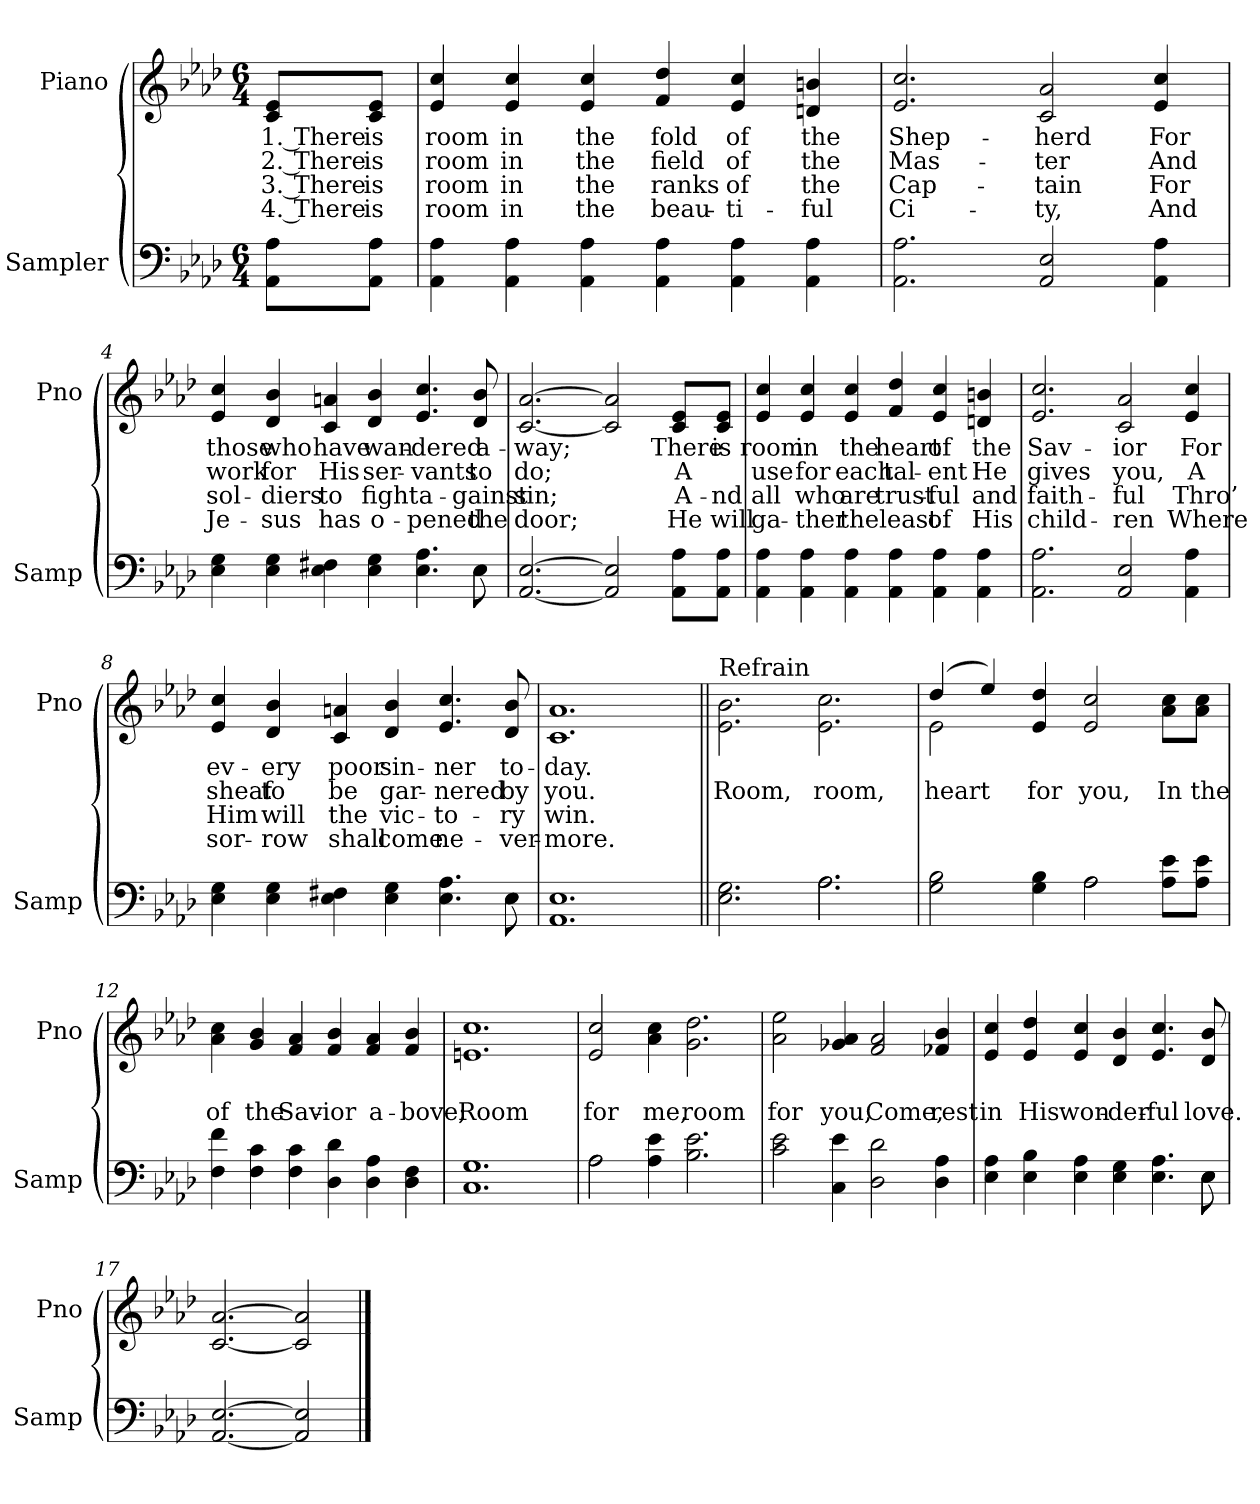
**kern	**kern	**text	**text	**text	**text
*part2	*part1	*part1	*part1	*part1	*part1
*staff2	*staff1	*staff1	*staff1	*staff1	*staff1
*I"Sampler	*I"Piano	*	*	*	*
*I'Samp	*I'Pno	*	*	*	*
*clefF4	*clefG2	*	*	*	*
*k[b-e-a-d-]	*k[b-e-a-d-]	*	*	*	*
*A-:	*A-:	*	*	*	*
*M6/4	*M6/4	*	*	*	*
=1	=1	=1	=1	=1	=1
8AA-\ 8A-\L	8c/ 8e-/L	1. There	2. There	3. There	4. There
8AA-\ 8A-\J	8c/ 8e-/J	is	is	is	is
=2	=2	=2	=2	=2	=2
4AA- 4A-	4e- 4cc	room	room	room	room
4AA- 4A-	4e- 4cc	in	in	in	in
4AA- 4A-	4e- 4cc	the	the	the	the
4AA- 4A-	4f 4dd-	fold	field	ranks	beau-
4AA- 4A-	4e- 4cc	of	of	of	-ti-
4AA- 4A-	4dn 4bn	the	the	the	-ful
=3	=3	=3	=3	=3	=3
2.AA- 2.A-	2.e- 2.cc	Shep-	Mas-	Cap-	Ci-
2AA- 2E-	2c 2a-	-herd	-ter	-tain	-ty,
4AA- 4A-	4e- 4cc	For	And	For	And
=4	=4	=4	=4	=4	=4
*^	*	*	*	*	*
4E- 4G	4.ryy	4e- 4cc	those	work	sol-	Je-
4E- 4G	.	4d- 4b-	who	for	-diers	-sus
*v	*v	*	*	*	*	*
4E- 4F#X	4c 4an	have	His	to	has
4E- 4G	4d- 4b-	wan-	ser-	fight	o-
4.E- 4.A-	4.e- 4.cc	-dered	-vants	a-	-pened
*^	*	*	*	*	*
8E-\	8E-	8d- 8b-	a-	to	-gainst	the
*v	*v	*	*	*	*	*
=5	=5	=5	=5	=5	=5
[2.AA- [2.E-	[2.c [2.a-	-way;	do;	sin;	door;
2AA-] 2E-]	2c] 2a-]	.	.	.	.
8AA-\ 8A-\L	8c/ 8e-/L	There	A	A-	He
8AA-\ 8A-\J	8c/ 8e-/J	is	.	-nd	will
=6	=6	=6	=6	=6	=6
4AA- 4A-	4e- 4cc	room	use	all	ga-
4AA- 4A-	4e- 4cc	in	for	who	-ther
4AA- 4A-	4e- 4cc	the	each	are	the
4AA- 4A-	4f 4dd-	heart	tal-	trust-	least
4AA- 4A-	4e- 4cc	of	-ent	-ful	of
4AA- 4A-	4dn 4bn	the	He	and	His
=7	=7	=7	=7	=7	=7
2.AA- 2.A-	2.e- 2.cc	Sav-	gives	faith-	child-
2AA- 2E-	2c 2a-	-ior	you,	-ful	-ren
4AA- 4A-	4e- 4cc	For	A	Thro’	Where
=8	=8	=8	=8	=8	=8
*^	*	*	*	*	*
4E- 4G	4.ryy	4e- 4cc	ev-	sheaf	Him	sor-
4E- 4G	.	4d- 4b-	-ery	to	will	-row
*v	*v	*	*	*	*	*
4E- 4F#X	4c 4an	poor	be	the	shall
4E- 4G	4d- 4b-	sin-	gar-	vic-	come
4.E- 4.A-	4.e- 4.cc	-ner	-nered	-to-	ne-
*^	*	*	*	*	*
8E-\	8E-	8d- 8b-	to-	by	-ry	-ver-
*v	*v	*	*	*	*	*
=9	=9	=9	=9	=9	=9
1.AA- 1.E-	1.c 1.a-	-day.	you.	win.	-more.
=10||	=10||	=10||	=10||	=10||	=10||
*^	*	*	*	*	*
!	!	!LO:TX:t=Refrain	!	!	!	!
2.E- 2.G	2.ryy	2.e-\ 2.b-\	.	Room,	.	.
2.A-\	2.A-	2.e-\ 2.cc\	.	room,	.	.
=11	=11	=11	=11	=11	=11	=11
*	*	*^	*	*	*	*
2G 2B-	2.ryy	(4dd-/	2e-	.	heart	.	.
.	.	4ee-/)	.	.	.	.	.
4G 4B-	.	4e- 4dd-	1ryy	.	for	.	.
2A-\	2A-	2e- 2cc	.	.	you,	.	.
8A-\ 8e-\L	4ryy	8a-\ 8cc\L	.	.	In	.	.
8A-\ 8e-\J	.	8a-\ 8cc\J	.	.	the	.	.
*v	*v	*	*	*	*	*	*
*	*v	*v	*	*	*	*
=12	=12	=12	=12	=12	=12
4F 4f	4a- 4cc	.	of	.	.
4F 4c	4g 4b-	.	the	.	.
4F 4c	4f 4a-	.	Sav-	.	.
4D- 4d-	4f 4b-	.	-ior	.	.
4D- 4A-	4f 4a-	.	a-	.	.
4D- 4F	4f 4b-	.	-bove;	.	.
=13	=13	=13	=13	=13	=13
1.C 1.G	1.en 1.cc	.	Room	.	.
=14	=14	=14	=14	=14	=14
*^	*	*	*	*	*
2A-\	2A-	2e- 2cc	.	for	.	.
4A- 4e-	1ryy	4a- 4cc	.	me,	.	.
2.B- 2.e-	.	2.g 2.dd-	.	room	.	.
*v	*v	*	*	*	*	*
=15	=15	=15	=15	=15	=15
2c 2e-	2a- 2ee-	.	for	.	.
4C 4e-	4g-X 4a-	.	you,	.	.
2D- 2d-	2f 2a-	.	Come,	.	.
4D- 4A-	4f-X 4b-	.	rest	.	.
=16	=16	=16	=16	=16	=16
*^	*	*	*	*	*
4E- 4A-	4.ryy	4e- 4cc	.	in	.	.
4E- 4B-	.	4e- 4dd-	.	His	.	.
*v	*v	*	*	*	*	*
4E- 4A-	4e- 4cc	.	won-	.	.
4E- 4G	4d- 4b-	.	-der-	.	.
4.E- 4.A-	4.e- 4.cc	.	-ful	.	.
*^	*	*	*	*	*
8E-\	8E-	8d- 8b-	.	love.	.	.
*v	*v	*	*	*	*	*
=17	=17	=17	=17	=17	=17
[2.AA- [2.E-	[2.c [2.a-	.	.	.	.
2AA-] 2E-]	2c] 2a-]	.	.	.	.
==	==	==	==	==	==
*-	*-	*-	*-	*-	*-
